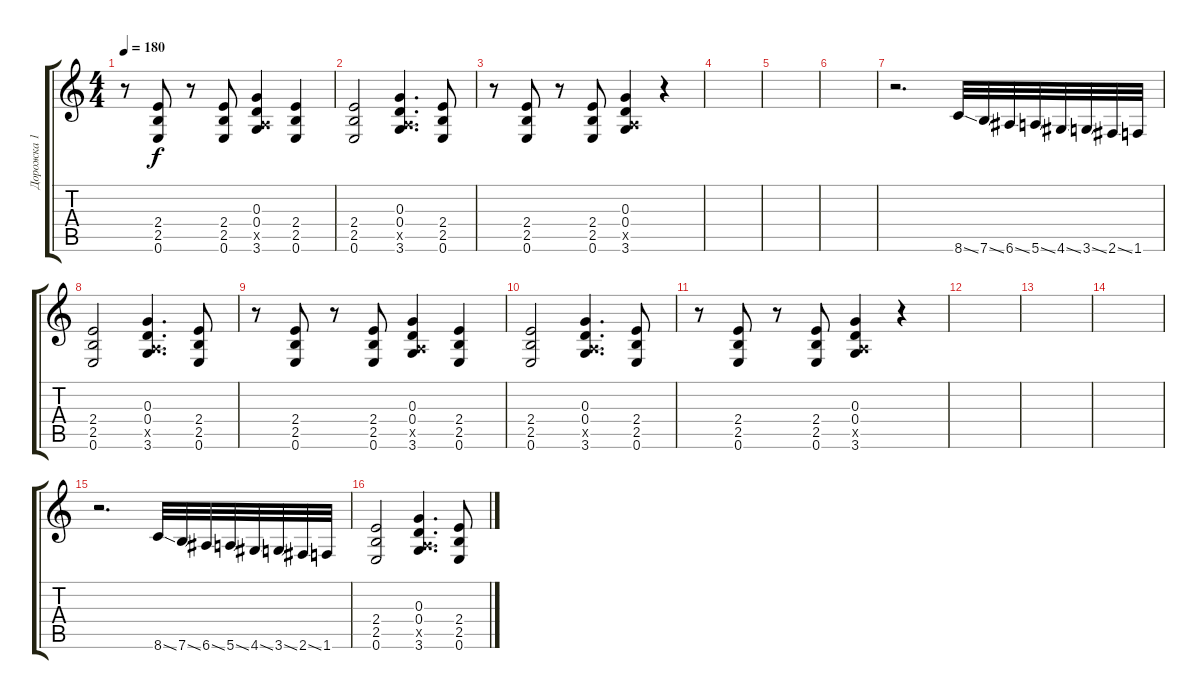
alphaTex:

\track ("Дорожка 1" "Дорожка 1") {instrument distortionguitar}
\staff {score tabs}
\tuning (E4 B3 G3 D3 A2 E2) {hide}
\ts (4 4)
\tempo 180
\clef g2
\ks c
r.8{dy f} (2.4 2.5 0.6).8 r.8 (2.4 2.5 0.6).8 (0.3 0.4 0.5{x} 3.6).4 (2.4 2.5 0.6).4 |
(2.4 2.5 0.6).2 (0.3 0.4 0.5{x} 3.6).4{d} (2.4 2.5 0.6).8 |
r.8 (2.4 2.5 0.6).8 r.8 (2.4 2.5 0.6).8 (0.3 0.4 0.5{x} 3.6).4 r.4 |
|
|
|
r.2{d} 8.6{ss}.32 7.6{ss}.32 6.6{ss}.32 5.6{ss}.32 4.6{ss}.32 3.6{ss}.32 2.6{ss}.32 1.6.32 |
(2.4 2.5 0.6).2 (0.3 0.4 0.5{x} 3.6).4{d} (2.4 2.5 0.6).8 |
r.8 (2.4 2.5 0.6).8 r.8 (2.4 2.5 0.6).8 (0.3 0.4 0.5{x} 3.6).4 (2.4 2.5 0.6).4 |
(2.4 2.5 0.6).2 (0.3 0.4 0.5{x} 3.6).4{d} (2.4 2.5 0.6).8 |
r.8 (2.4 2.5 0.6).8 r.8 (2.4 2.5 0.6).8 (0.3 0.4 0.5{x} 3.6).4 r.4 |
|
|
|
r.2{d} 8.6{ss}.32 7.6{ss}.32 6.6{ss}.32 5.6{ss}.32 4.6{ss}.32 3.6{ss}.32 2.6{ss}.32 1.6.32 |
(2.4 2.5 0.6).2 (0.3 0.4 0.5{x} 3.6).4{d} (2.4 2.5 0.6).8
